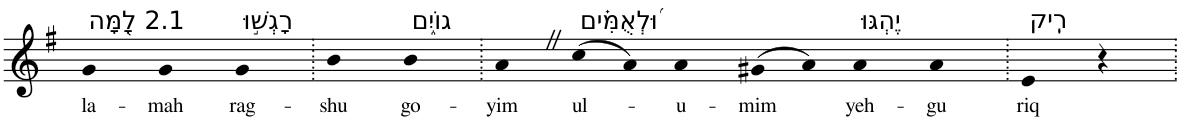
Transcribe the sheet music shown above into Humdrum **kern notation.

**kern	**text
*part1	*part1
*staff1	*staff1
*I"Piano	*
*I'Pno	*
*clefG2	*
*k[f#]	*
*G:	*
=1	=1
!LO:TX:a:t=2.1 לָ֭מָּה	!
!	!LO:LY:b
4g	la-
!	!LO:LY:b
4g	-mah
!LO:TX:a:t=רָגְשׁ֣וּ	!
!	!LO:LY:b
4g	rag-
=2.	=2.
!	!LO:LY:b
4b	-shu
!LO:TX:a:t=גוֹיִ֑ם	!
!	!LO:LY:b
4b	go-
=3.	=3.
!	!LO:LY:b
4aZ	-yim
!LO:TX:a:t=וּ֝לְאֻמִּ֗ים	!
!	!LO:LY:b
(>8cc	ul-
8a)	.
!	!LO:LY:b
4a	-u-
!	!LO:LY:b
(>8g#X	-mim
8a)	.
!LO:TX:a:t=יֶהְגּוּ	!
!	!LO:LY:b
4a	yeh-
!	!LO:LY:b
4a	-gu
=4.	=4.
!LO:TX:a:t=רִֽיק	!
!	!LO:LY:b
4e	riq
4r	.
=.	=.
*-	*-
